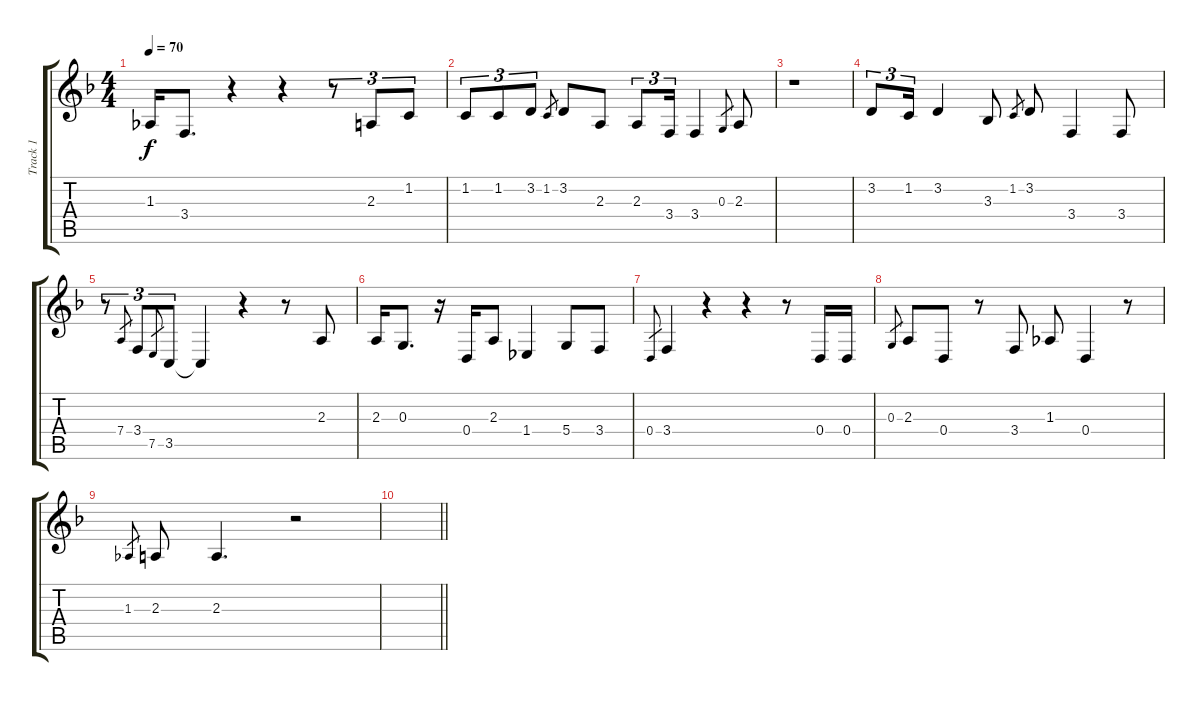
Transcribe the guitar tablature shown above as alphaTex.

\track ("Track 1" "Track 1") {instrument tenorsax}
\staff {score tabs}
\tuning (E4 B3 G3 D3 A2 E2) {hide}
\ts (4 4)
\tempo 70
\clef g2
\ks f
1.3{t}.16{dy f} 3.4.8{d} r.4 r.4 r.8{tu (3 2)} 2.3.8{tu (3 2)} 1.2.8{tu (3 2)} |
1.2.8{tu (3 2)} 1.2.8{tu (3 2)} 3.2.8{tu (3 2)} 1.2.8{gr} 3.2.8 2.3.8 2.3.8{tu (3 2)} 3.4.16{tu (3 2)} 3.4.4 0.3.8{gr} 2.3.8 |
r.1 |
3.2.8{tu (3 2)} 1.2.16{tu (3 2)} 3.2.4 3.3.8 1.2.8{gr} 3.2.8 3.4.4 3.4.8 |
r.8{tu (3 2)} 7.4.8{gr} 3.4.8{tu (3 2)} 7.5.8{gr} 3.5.8{tu (3 2)} 3.5{t}.4 r.4 r.8 2.3.8 |
2.3.16 0.3.8{d} r.16 0.4.16 2.3.8 1.4.4 5.4.8 3.4.8 |
0.4.8{gr} 3.4.4 r.4 r.4 r.8 0.4.16 0.4.16 |
0.3.8{gr} 2.3.8 0.4.8 r.8 3.4.8 1.3.8 0.4.4 r.8 |
1.3.8{gr} 2.3.8 2.3.4{d} r.2 |
\barLineRight lightlight
